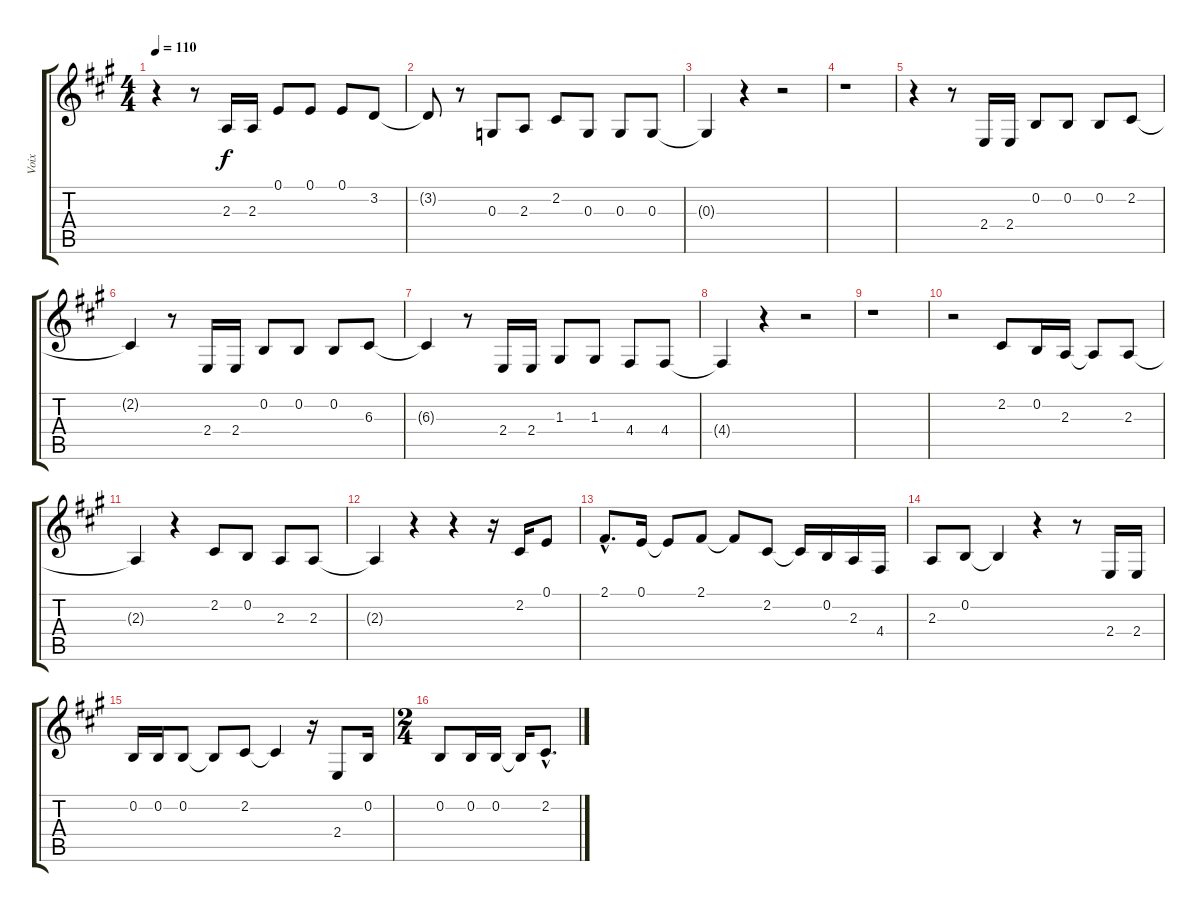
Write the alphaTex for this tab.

\track ("Voix" "Voix") {instrument drawbarorgan}
\staff {score tabs}
\tuning (E4 B3 G3 D3 A2 E2) {hide}
\ts (4 4)
\tempo 110
\clef g2
\ks a
r.4{dy f} r.8 2.3.16 2.3.16 0.1.8 0.1.8 0.1.8 3.2.8 |
3.2{t}.8 r.8 0.3.8 2.3.8 2.2.8 0.3.8 0.3.8 0.3.8 |
0.3{t}.4 r.4 r.2 |
r.1 |
r.4 r.8 2.4.16 2.4.16 0.2.8 0.2.8 0.2.8 2.2.8 |
2.2{t}.4 r.8 2.4.16 2.4.16 0.2.8 0.2.8 0.2.8 6.3.8 |
6.3{t}.4 r.8 2.4.16 2.4.16 1.3.8 1.3.8 4.4.8 4.4.8 |
4.4{t}.4 r.4 r.2 |
r.1 |
r.2 2.2.8 0.2.16 2.3.16 2.3{t}.8 2.3.8 |
2.3{t}.4 r.4 2.2.8 0.2.8 2.3.8 2.3.8 |
2.3{t}.4 r.4 r.4 r.16 2.2.16 0.1.8 |
2.1{hac}.8{d} 0.1.16 0.1{t}.8 2.1.8 2.1{t}.8 2.2.8 2.2{t}.16 0.2.16 2.3.16 4.4.16 |
2.3.8 0.2.8 0.2{t}.4 r.4 r.8 2.4.16 2.4.16 |
0.2.16 0.2.16 0.2.8 0.2{t}.8 2.2.8 2.2{t}.4 r.16 2.4.8 0.2.16 |
\ts (2 4)
0.2.8 0.2.16 0.2.16 0.2{t}.16 2.2{hac}.8{d}
